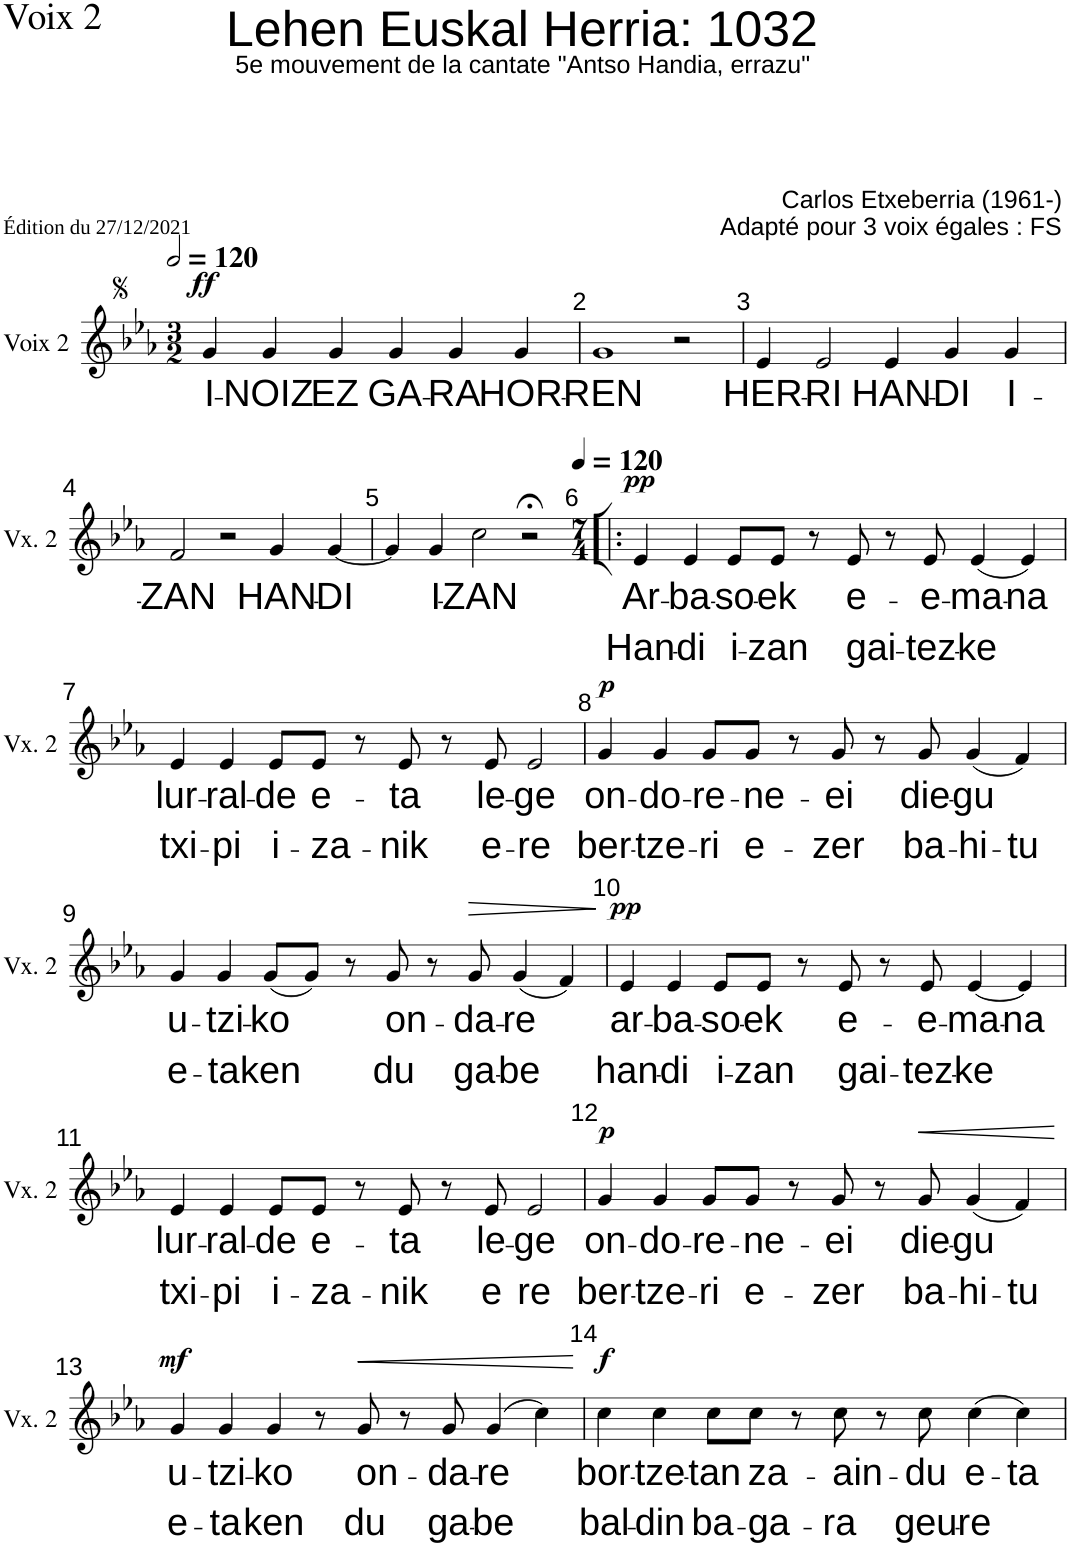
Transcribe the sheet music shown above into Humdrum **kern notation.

**kern	**text	**text	**text	**dynam
*part1	*part1	*part1	*part1	*part1
*staff1	*staff1	*staff1	*staff1	*staff1
*I"Voix 2	*	*	*	*
*I'Vx. 2	*	*	*	*
*clefG2	*	*	*	*
*k[b-e-a-]	*	*	*	*
*M3/2	*	*	*	*
*MM240	*	*	*	*
=1	=1	=1	=1	=1
!	!LO:LY:b	!	!	!LO:DY:a
4g/	I-	.	.	ff
!	!LO:LY:b	!	!	!
4g/	-NOIZ	.	.	.
!	!LO:LY:b	!	!	!
4g/	EZ	.	.	.
!	!LO:LY:b	!	!	!
4g/	GA-	.	.	.
!	!LO:LY:b	!	!	!
4g/	-RA	.	.	.
!	!LO:LY:b	!	!	!
4g/	HOR-	.	.	.
=2	=2	=2	=2	=2
!	!LO:LY:b	!	!	!
1g	-REN	.	.	.
2r	.	.	.	.
=3	=3	=3	=3	=3
!	!LO:LY:b	!	!	!
4e-/	HER-	.	.	.
!	!LO:LY:b	!	!	!
2e-/	-RI	.	.	.
!	!LO:LY:b	!	!	!
4e-/	HAN-	.	.	.
!	!LO:LY:b	!	!	!
4g/	-DI	.	.	.
!	!LO:LY:b	!	!	!
4g/	I-	.	.	.
!!LO:LB:g=z
=4	=4	=4	=4	=4
!	!LO:LY:b	!	!	!
2f/	-ZAN	.	.	.
2r	.	.	.	.
!	!LO:LY:b	!	!	!
4g/	HAN-	.	.	.
!	!LO:LY:b	!	!	!
[4g/	-DI	.	.	.
=5	=5	=5	=5	=5
4g/]	.	.	.	.
!	!LO:LY:b	!	!	!
4g/	I-	.	.	.
!	!LO:LY:b	!	!	!
2cc\	-ZAN	.	.	.
2r;<	.	.	.	.
=6!|:	=6!|:	=6!|:	=6!|:	=6!|:
*M7/4	*	*	*	*
*MM120	*	*	*	*
!	!LO:LY:b	!	!LO:LY:b	!LO:DY:a
4e-/	Ar-	.	Han-	pp
!	!LO:LY:b	!	!LO:LY:b	!
4e-/	-ba-	.	-di	.
!	!LO:LY:b	!	!LO:LY:b	!
8e-/L	-so-	.	i-	.
!	!LO:LY:b	!	!LO:LY:b	!
8e-/J	-ek	.	-zan	.
8r	.	.	.	.
!	!LO:LY:b	!	!LO:LY:b	!
8e-/	e-	.	gai-	.
8r	.	.	.	.
!	!LO:LY:b	!	!LO:LY:b	!
8e-/	e-	.	-tez-	.
!	!LO:LY:b	!	!LO:LY:b	!
(4e-/	-ma-	.	-ke	.
!	!LO:LY:b	!	!	!
4e-/)	-na	.	.	.
!!LO:LB:g=z
=7	=7	=7	=7	=7
!	!LO:LY:b	!	!LO:LY:b	!
4e-/	lur-	.	txi-	.
!	!LO:LY:b	!	!LO:LY:b	!
4e-/	-ral-	.	-pi	.
!	!LO:LY:b	!	!LO:LY:b	!
8e-/L	-de	.	i-	.
!	!LO:LY:b	!	!LO:LY:b	!
8e-/J	e-	.	-za-	.
8r	.	.	.	.
!	!LO:LY:b	!	!LO:LY:b	!
8e-/	-ta	.	-nik	.
8r	.	.	.	.
!	!LO:LY:b	!	!LO:LY:b	!
8e-/	le-	.	e-	.
!	!LO:LY:b	!	!LO:LY:b	!
2e-/	-ge	.	-re	.
=8	=8	=8	=8	=8
!	!LO:LY:b	!	!LO:LY:b	!LO:DY:a
4g/	on-	.	ber-	p
!	!LO:LY:b	!	!LO:LY:b	!
4g/	-do-	.	-tze-	.
!	!LO:LY:b	!	!LO:LY:b	!
8g/L	-re-	.	-ri	.
!	!LO:LY:b	!	!LO:LY:b	!
8g/J	-ne-	.	e-	.
8r	.	.	.	.
!	!LO:LY:b	!	!LO:LY:b	!
8g/	-ei	.	-zer	.
8r	.	.	.	.
!	!LO:LY:b	!	!LO:LY:b	!
8g/	die-	.	ba-	.
!	!LO:LY:b	!	!LO:LY:b	!
(4g/	-gu	.	-hi-	.
!	!	!	!LO:LY:b	!
4f/)	.	.	-tu	.
!!LO:LB:g=z
=9	=9	=9	=9	=9
!	!LO:LY:b	!	!LO:LY:b	!
4g/	u-	.	e-	.
!	!LO:LY:b	!	!LO:LY:b	!
4g/	-tzi-	.	-ta	.
!	!LO:LY:b	!	!LO:LY:b	!
(8g/L	-ko	.	ken	.
8g/J)	.	.	.	.
8r	.	.	.	.
!	!LO:LY:b	!	!LO:LY:b	!
8g/	on-	.	du	.
8r	.	.	.	.
!	!LO:LY:b	!	!LO:LY:b	!LO:HP:b
8g/	-da-	.	ga-	>
!	!LO:LY:b	!	!LO:LY:b	!
(4g/	-re	.	-be	.
4f/)	.	.	.	.
.	.	.	.	]
=10	=10	=10	=10	=10
!	!LO:LY:b	!	!LO:LY:b	!LO:DY:a
4e-/	ar-	.	han-	pp
!	!LO:LY:b	!	!LO:LY:b	!
4e-/	-ba-	.	-di	.
!	!LO:LY:b	!	!LO:LY:b	!
8e-/L	-so-	.	i-	.
!	!LO:LY:b	!	!LO:LY:b	!
8e-/J	-ek	.	-zan	.
8r	.	.	.	.
!	!LO:LY:b	!	!LO:LY:b	!
8e-/	e-	.	gai-	.
8r	.	.	.	.
!	!LO:LY:b	!	!LO:LY:b	!
8e-/	-e-	.	-tez-	.
!	!LO:LY:b	!	!LO:LY:b	!
[4e-/	-ma-	.	-ke	.
!	!LO:LY:b	!	!	!
4e-/]	-na	.	.	.
!!LO:LB:g=z
=11	=11	=11	=11	=11
!	!LO:LY:b	!	!LO:LY:b	!
4e-/	lur-	.	txi-	.
!	!LO:LY:b	!	!LO:LY:b	!
4e-/	-ral-	.	-pi	.
!	!LO:LY:b	!	!LO:LY:b	!
8e-/L	-de	.	i-	.
!	!LO:LY:b	!	!LO:LY:b	!
8e-/J	e-	.	-za-	.
8r	.	.	.	.
!	!LO:LY:b	!	!LO:LY:b	!
8e-/	-ta	.	-nik	.
8r	.	.	.	.
!	!LO:LY:b	!	!LO:LY:b	!
8e-/	le-	.	e	.
!	!LO:LY:b	!	!LO:LY:b	!
2e-/	-ge	.	re	.
=12	=12	=12	=12	=12
!	!LO:LY:b	!	!LO:LY:b	!LO:DY:a
4g/	on-	.	ber-	p
!	!LO:LY:b	!	!LO:LY:b	!
4g/	-do-	.	-tze-	.
!	!LO:LY:b	!	!LO:LY:b	!
8g/L	-re-	.	-ri	.
!	!LO:LY:b	!	!LO:LY:b	!
8g/J	-ne-	.	e-	.
8r	.	.	.	.
!	!LO:LY:b	!	!LO:LY:b	!
8g/	-ei	.	-zer	.
8r	.	.	.	.
!	!LO:LY:b	!	!LO:LY:b	!LO:HP:b
8g/	die-	.	ba-	<
!	!LO:LY:b	!	!LO:LY:b	!
(4g/	-gu	.	-hi-	.
!	!	!	!LO:LY:b	!
4f/)	.	.	-tu	.
.	.	.	.	[
!!LO:LB:g=z
=13	=13	=13	=13	=13
!	!LO:LY:b	!	!LO:LY:b	!LO:DY:a
4g/	u-	.	e-	mf
!	!LO:LY:b	!	!LO:LY:b	!
4g/	-tzi-	.	-ta	.
!	!LO:LY:b	!	!LO:LY:b	!
4g/	-ko	.	ken	.
8r	.	.	.	.
!	!LO:LY:b	!	!LO:LY:b	!LO:HP:b
8g/	on-	.	du	<
8r	.	.	.	.
!	!LO:LY:b	!	!LO:LY:b	!
8g/	-da-	.	ga-	.
!	!LO:LY:b	!	!LO:LY:b	!
(4g/	-re	.	-be	.
4cc\)	.	.	.	.
.	.	.	.	[
=14	=14	=14	=14	=14
!	!LO:LY:b	!	!LO:LY:b	!LO:DY:a
4cc\	bor-	.	bal-	f
!	!LO:LY:b	!	!LO:LY:b	!
4cc\	-tze-	.	-din	.
!	!LO:LY:b	!	!LO:LY:b	!
8cc\L	-tan	.	ba-	.
!	!LO:LY:b	!	!LO:LY:b	!
8cc\J	za-	.	-ga-	.
8r	.	.	.	.
!	!LO:LY:b	!	!LO:LY:b	!
8cc\	-ain-	.	-ra	.
8r	.	.	.	.
!	!LO:LY:b	!	!LO:LY:b	!
8cc\	-du	.	geu-	.
!	!LO:LY:b	!	!LO:LY:b	!
(4cc\	e-	.	-re	.
!	!LO:LY:b	!	!	!
4cc\)	-ta	.	.	.
=	=	=	=	=
*-	*-	*-	*-	*-
